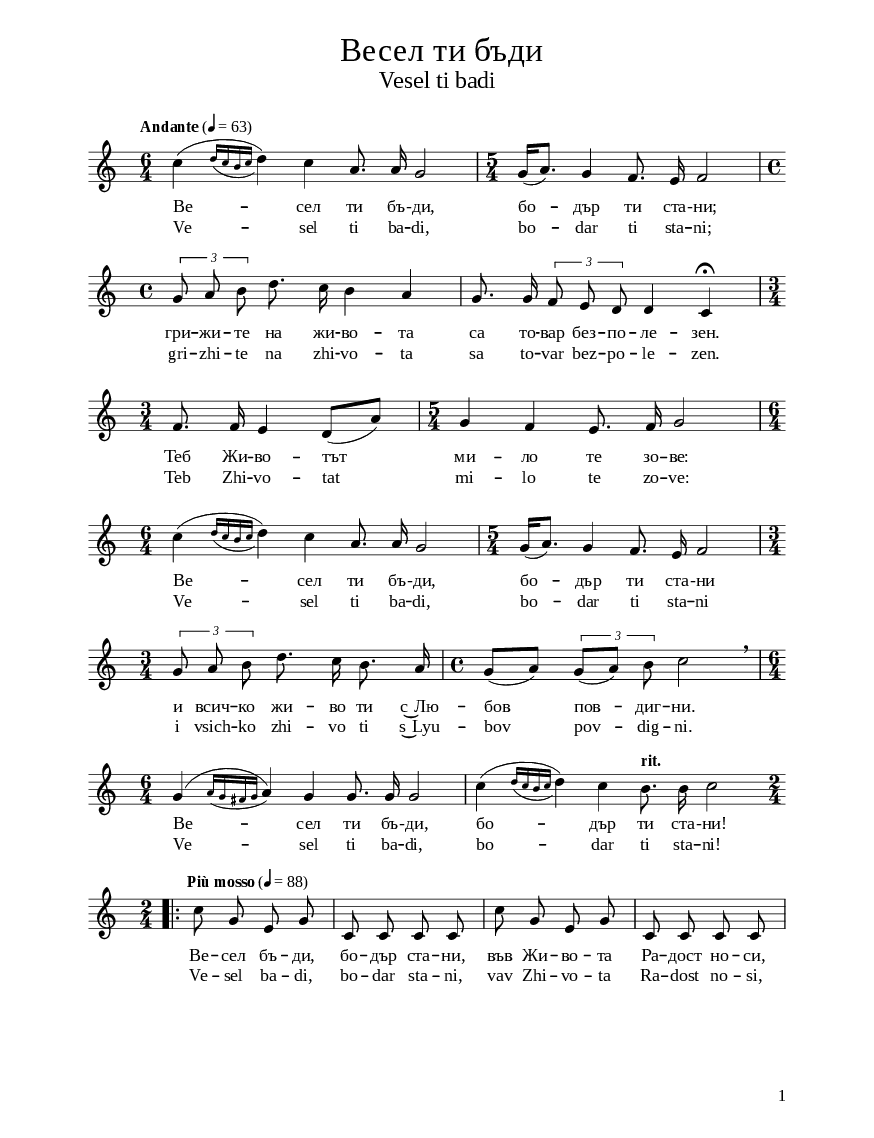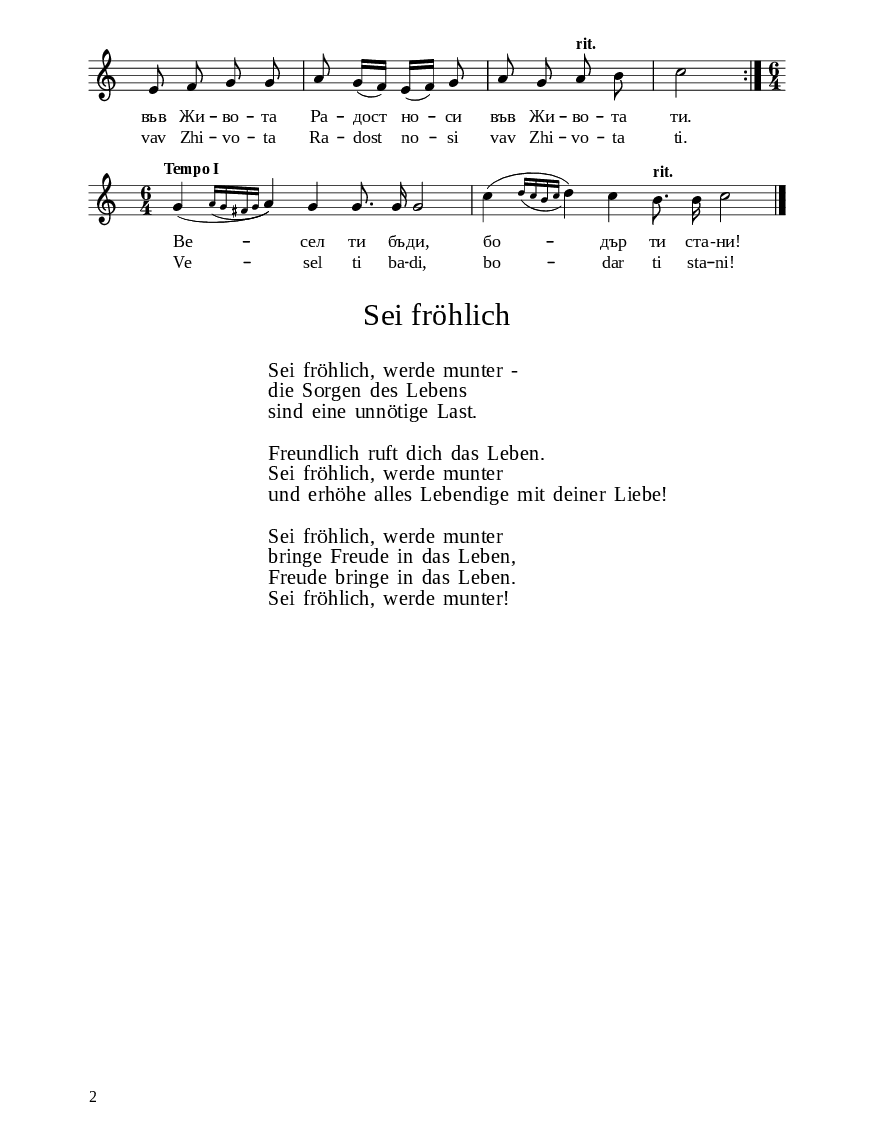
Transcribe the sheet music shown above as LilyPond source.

\version "2.24.0"

% include paper part and global functions
\include "include/globals.ily"

\bookpart {
  \include "include/bookpart-paper.ily"
  \score {
    \include "include/score-layout.ily"


    \new Voice \absolute  {
      \clef treble
      \key c \major
      \time 6/4
      \tempoFunc "Andante" 4 "63"

      %\override Score.NoteSpacing.stem-spacing-correction = #-2
      c''4 ( \acciaccatura { d''16 c'' b' c'' } d''4 ) c'' \autoBeamOff a'8. a'16 g'2 |\time 5/4 g'16[( a'8. )] g'4 f'8. e'16 f'2 | \time 4/4 \break

      \tuplet 3/2 {g'8 a' b'} d''8. c''16 b'4 a'4 | g'8. g'16 \tuplet 3/2 {f'8 e'8 d'8 } d'4 c'4\fermata | \time 3/4 \break

      f'8. f'16 e'4 d'8[(a'8)] | \time 5/4 g'4 f' e'8. f'16 g'2 | \time 6/4 \break


      c''4 ( \acciaccatura { d''16[ c'' b' c'' ]} d''4 ) c'' a'8. a'16 g'2 |\time 5/4 g'16[( a'8.)] \autoBeamOff  g'4 f'8.e'16 f'2 | \time 3/4 \break


      \tuplet 3/2 {g'8 a' b'} d''8. c''16 b'8. a'16 | \time 4/4 g'8[(a'8)] \tuplet 3/2 {g'8[(a'8)] b'8} c''2 \breathe | \time 6/4 \break

      \slurUp g'4(  \acciaccatura { a'16[g' fis' g']} a'4)  \slurNeutral g'4 g'8. g'16 g'2 | c''4( \acciaccatura { d''16[ c'' b' c'' ]} d''4) c''4 \tempo "rit." b'8. b'16 c''2 | \time 2/4 \break

      \bar ".|:"


      \tempoFunc   "            Più mosso" 4 "88"
      c''8 g' e' g' | c' c' c' c' | c'' g' e' g' | c' c' c' c' | \break

      \pageBreak

      e' f' g' g'  | a' g'16([f']) e'([f']) g'8 | a' g' \tempo "rit." a' b' | c''2 | \bar ":|." \time 6/4 \break

      \tempo "      Tempo I" g'4(  \acciaccatura { a'16[g' fis' g']} a'4) g'4 g'8. g'16 g'2 | c''4( \acciaccatura { d''16[ c'' b' c'' ]} d''4) c''4 \tempo "rit." b'8. b'16 c''2 | \bar "|."
    }

    \addlyrics {
      Ве -- сел ти бъ -- "-ди," бо -- дър ти ста -- "-ни;"
      гри  -- жи -- те на жи -- во -- та
      са то -- вар без -- по -- ле -- зен.
      Теб Жи -- во -- тът ми -- ло те зо -- ве:
      Ве  -- сел ти бъ -- "-ди," бо -- дър ти ста -- "-ни"
      и всич -- ко жи -- во ти с~Лю -- бов пов  -- диг -- ни.
      Ве -- сел ти бъ -- "-ди," бо -- дър ти ста -- "-ни!"
      Ве -- сел бъ -- ди, бо -- дър ста -- ни,
      във Жи -- во -- та Ра -- дост но -- си,
      във Жи -- во -- та Ра -- дост но -- си
      във Жи -- во -- та ти.
      Ве -- сел ти бъ -- ди, бо -- дър ти ста -- "-ни!"
    }

    \addlyrics {
      Ve -- sel ti ba -- di, bo -- dar ti sta -- ni;
      gri  -- zhi -- te na zhi -- vo -- ta
      sa to -- var bez -- po -- le -- zen.
      Teb Zhi -- vo -- tat mi -- lo te zo -- ve:
      Ve  -- sel ti ba -- di, bo -- dar ti sta -- ni
      i vsich -- ko zhi -- vo ti s~Lyu -- bov pov  -- dig -- ni.
      Ve -- sel ti ba -- di, bo -- dar ti sta -- ni!
      Ve -- sel ba -- di, bo -- dar sta -- ni,
      vav Zhi -- vo -- ta Ra -- dost no -- si,
      vav Zhi -- vo -- ta Ra -- dost no -- si
      vav Zhi -- vo -- ta ti.
      Ve -- sel ti ba -- di, bo -- dar ti sta -- ni!
    }


    \header {
      title = \titleFunc " Весел ти бъди" "Vesel ti badi"
    }

    \midi{}

  } % score

  %\markup \dc-one "D.C."
  


  % include foreign translation(s) of the song
  \version "2.22.0"

\markup \fill-line { \fontsize #6 "Sei fröhlich" }
\markup \null
\markup \null
\markup \fontsize #+2.5 {
  \hspace #16
  \override #'(baseline-skip . 2)

  \column {
    \line { " " }

\line { " "Sei fröhlich, werde munter -}

\line { " "die Sorgen des Lebens}

\line { " "sind eine unnötige Last.}
\line { " " }

\line { " "Freundlich ruft dich das Leben. }

\line { " "Sei fröhlich, werde munter}

\line { " "und erhöhe alles Lebendige mit deiner Liebe!}
\line { " " }

\line { " "Sei fröhlich, werde munter}

\line { " "bringe Freude in das Leben,}

\line { " "Freude bringe in das Leben. }

\line { " "Sei fröhlich, werde munter! }

  }
}


} % bookpart
